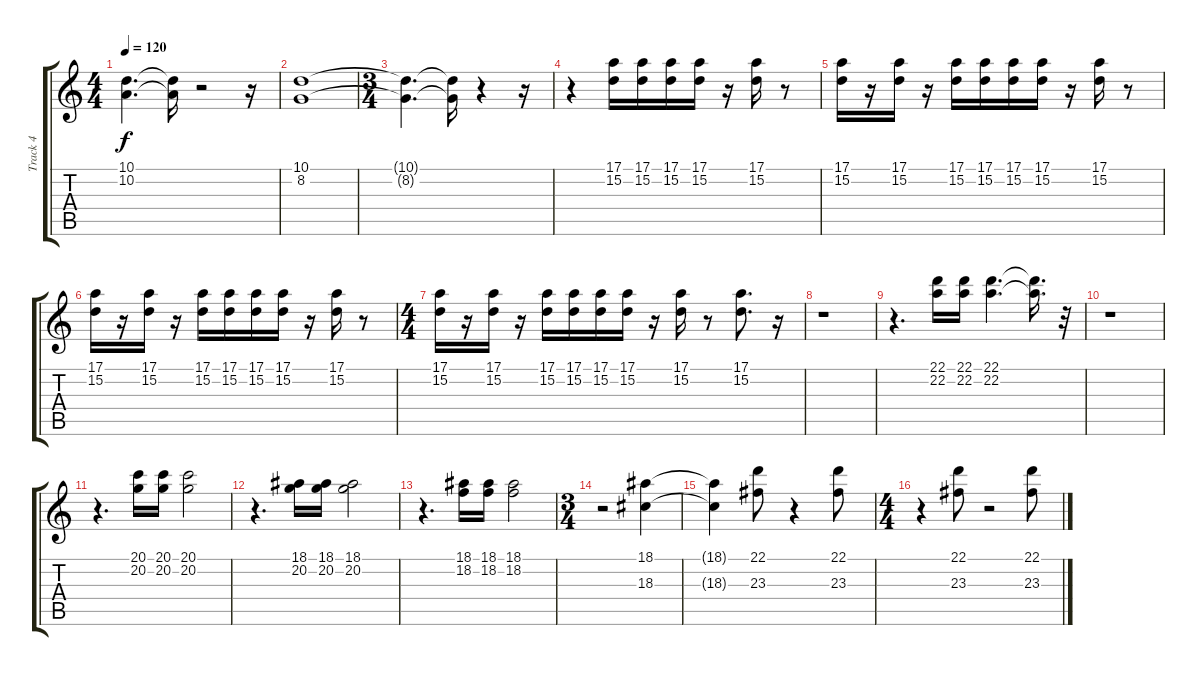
\track ("Track 4" "Track 4") {instrument oboe}
\staff {score tabs}
\tuning (E4 B3 G3 D3 A2 E2) {hide}
\ts (4 4)
\tempo 120
\clef g2
\ks c
(10.1{t} 10.2{t}).4{d dy f} (10.1{t} 10.2{t}).16 r.2 r.16 |
(10.1 8.2).1 |
\ts (3 4)
(10.1{t} 8.2{t}).4{d} (10.1{t} 8.2{t}).16 r.4 r.16 |
r.4 (17.1 15.2).16 (17.1 15.2).16 (17.1 15.2).16 (17.1 15.2).16 r.16 (17.1 15.2).16 r.8 |
(17.1 15.2).16 r.16 (17.1 15.2).16 r.16 (17.1 15.2).16 (17.1 15.2).16 (17.1 15.2).16 (17.1 15.2).16 r.16 (17.1 15.2).16 r.8 |
(17.1 15.2).16 r.16 (17.1 15.2).16 r.16 (17.1 15.2).16 (17.1 15.2).16 (17.1 15.2).16 (17.1 15.2).16 r.16 (17.1 15.2).16 r.8 |
\ts (4 4)
(17.1 15.2).16 r.16 (17.1 15.2).16 r.16 (17.1 15.2).16 (17.1 15.2).16 (17.1 15.2).16 (17.1 15.2).16 r.16 (17.1 15.2).16 r.8 (17.1 15.2).8{d} r.16 |
r.1 |
r.4{d} (22.1 22.2).16 (22.1 22.2).16 (22.1 22.2).4{d} (22.1{t} 22.2{t}).16{d} r.32 |
r.1 |
r.4{d} (20.1 20.2).16 (20.1 20.2).16 (20.1 20.2).2 |
r.4{d} (18.1 20.2).16 (18.1 20.2).16 (18.1 20.2).2 |
r.4{d} (18.1 18.2).16 (18.1 18.2).16 (18.1 18.2).2 |
\ts (3 4)
r.2 (18.1 18.3).4 |
(18.1{t} 18.3{t}).4 (22.1 23.3).8 r.4 (22.1 23.3).8 |
\ts (4 4)
r.4 (22.1 23.3).8 r.2 (22.1 23.3).8
